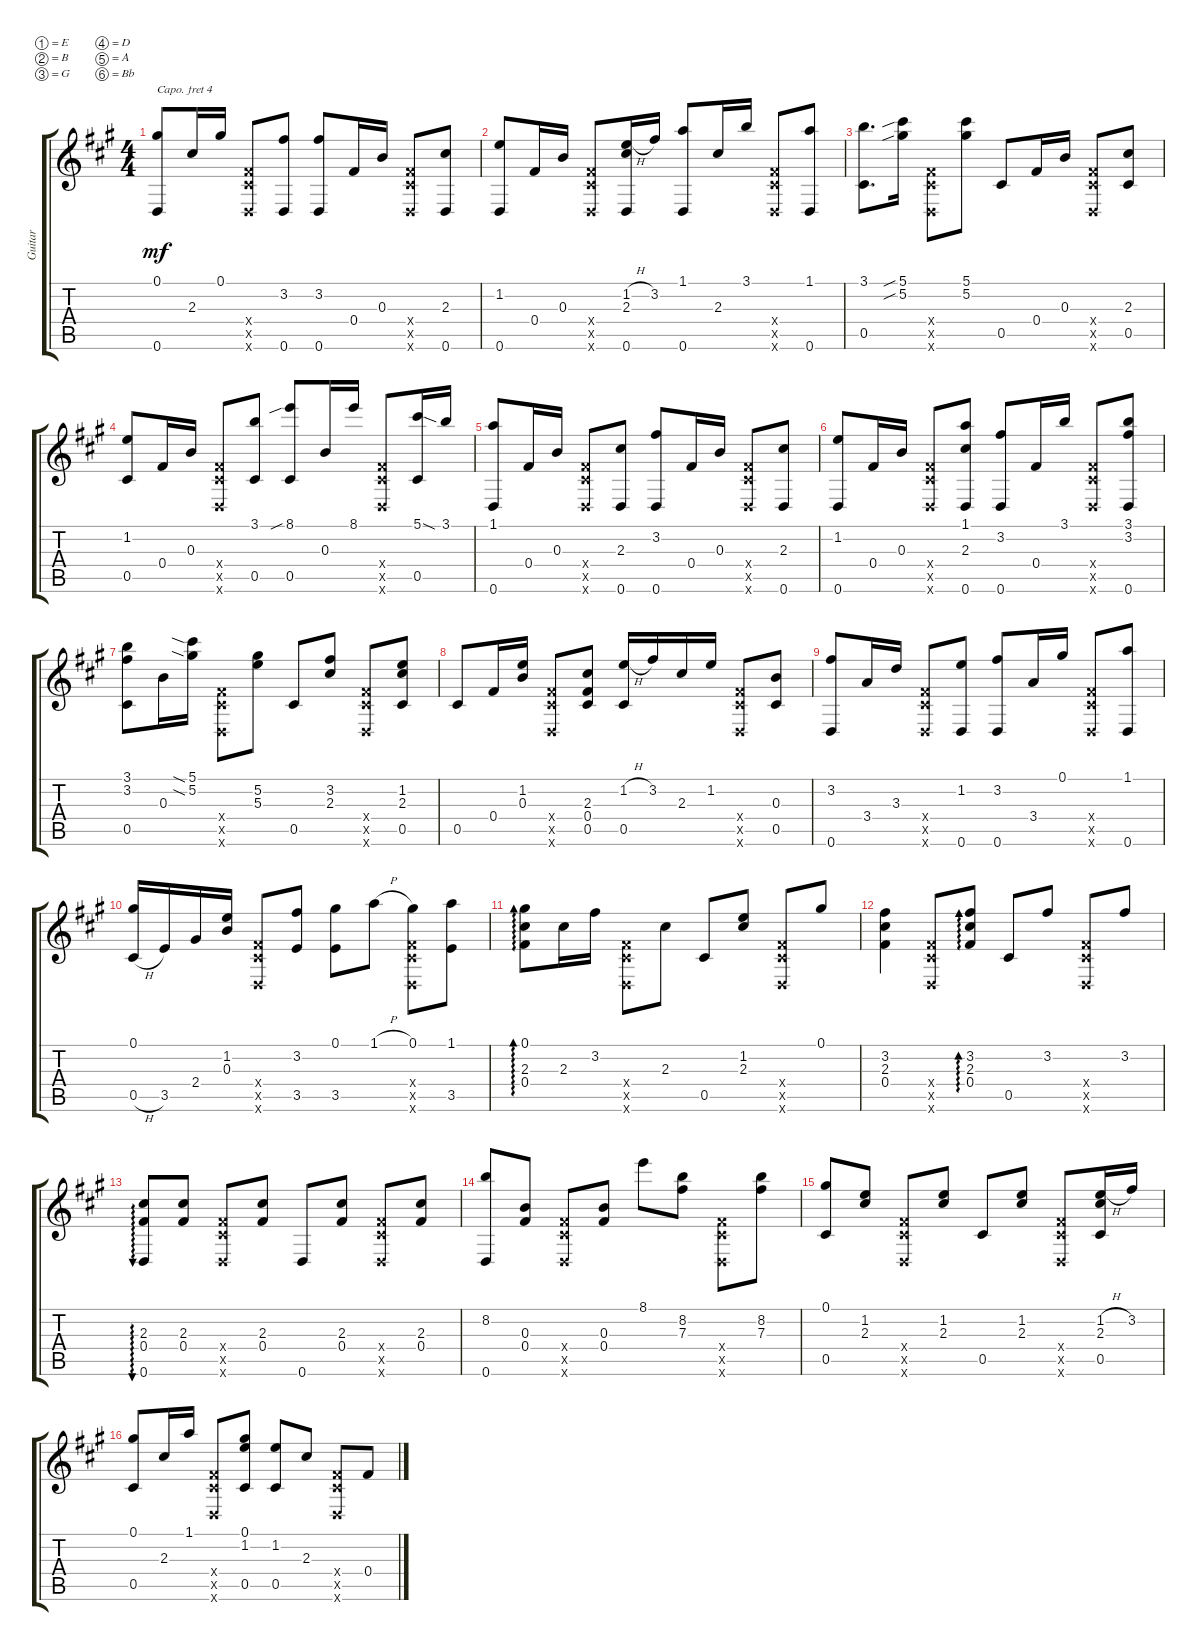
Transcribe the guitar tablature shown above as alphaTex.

\defaultSystemsLayout 4
\bracketExtendMode groupsimilarinstruments
\useSystemSignSeparator
\otherSystemsTrackNameOrientation horizontal
\chordDiagramsInScore
\track ("Guitarra" "Guitar") {instrument acousticguitarnylon}
\staff {score tabs}
\capo 4
\tuning (E4 B3 G3 D3 A2 Bb1)
\ts (4 4)
\tempo (105 hide)
\clef g2
\ks a
(0.1{acc #} 0.6{acc forcenatural}).8{dy mf beam Up} 2.3{acc #}.16{beam Up} 0.1{acc #}.16{beam Up} (0.6{x acc forcenatural} 0.5{x acc #} 0.4{x acc #}).8{beam Up} (3.2{acc #} 0.6{acc forcenatural}).8{beam Up} (3.2{acc #} 0.6{acc forcenatural}).8{beam Up} 0.4{acc #}.16{beam Up} 0.3{acc forcenatural}.16{beam Up} (0.6{x acc forcenatural} 0.4{x acc #} 0.5{x acc #}).8{beam Up} (2.3{acc #} 0.6{acc forcenatural}).8{beam Up} |
(1.2{acc forcenatural} 0.6{acc forcenatural}).8{beam Up} 0.4{acc #}.16{beam Up} 0.3{acc forcenatural}.16{beam Up} (0.6{x acc forcenatural} 0.5{x acc #} 0.4{x acc #}).8{beam Up} (1.2{h acc forcenatural} 2.3{acc #} 0.6{acc forcenatural}).16{beam Up} 3.2{acc #}.16{beam Up} (1.1{acc forcenatural} 0.6{acc forcenatural}).8{beam Up} 2.3{acc #}.16{beam Up} 3.1{acc forcenatural}.16{beam Up} (0.6{x acc forcenatural} 0.4{x acc #} 0.5{x acc #}).8{beam Up} (1.1{acc forcenatural} 0.6{acc forcenatural}).8{beam Up} |
(3.1{acc forcenatural} 0.5{acc #}).8{d beam Down} (5.2{sib acc #} 5.1{sib acc #}).16{beam Down} (0.6{x acc forcenatural} 0.5{x acc #} 0.4{x acc #}).8{beam Down} (5.1{acc #} 5.2{acc #}).8{beam Down} 0.5{acc #}.8{beam Up} 0.4{acc #}.16{beam Up} 0.3{acc forcenatural}.16{beam Up} (0.6{x acc forcenatural} 0.4{x acc #} 0.5{x acc #}).8{beam Up} (2.3{acc #} 0.5{acc #}).8{beam Up} |
(1.2{acc forcenatural} 0.5{acc #}).8{beam Up} 0.4{acc #}.16{beam Up} 0.3{acc forcenatural}.16{beam Up} (0.6{x acc forcenatural} 0.5{x acc #} 0.4{x acc #}).8{beam Up} (3.1{acc forcenatural} 0.5{acc #}).8{beam Up} (8.1{sib acc forcenatural} 0.5{acc #}).8{beam Up} 0.3{acc forcenatural}.16{beam Up} 8.1{acc forcenatural}.16{beam Up} (0.6{x acc forcenatural} 0.5{x acc #} 0.4{x acc #}).8{beam Up} (5.1{sod acc #} 0.5{acc #}).16{beam Up} 3.1{acc forcenatural}.16{beam Up} |
(1.1{acc forcenatural} 0.6{acc forcenatural}).8{beam Up} 0.4{acc #}.16{beam Up} 0.3{acc forcenatural}.16{beam Up} (0.4{x acc #} 0.5{x acc #} 0.6{x acc forcenatural}).8{beam Up} (2.3{acc #} 0.6{acc forcenatural}).8{beam Up} (3.2{acc #} 0.6{acc forcenatural}).8{beam Up} 0.4{acc #}.16{beam Up} 0.3{acc forcenatural}.16{beam Up} (0.6{x acc forcenatural} 0.4{x acc #} 0.5{x acc #}).8{beam Up} (2.3{acc #} 0.6{acc forcenatural}).8{beam Up} |
(1.2{acc forcenatural} 0.6{acc forcenatural}).8{beam Up} 0.4{acc #}.16{beam Up} 0.3{acc forcenatural}.16{beam Up} (0.6{x acc forcenatural} 0.5{x acc #} 0.4{x acc #}).8{beam Up} (2.3{acc #} 1.1{acc forcenatural} 0.6{acc forcenatural}).8{beam Up} (3.2{acc #} 0.6{acc forcenatural}).8{beam Up} 0.4{acc #}.16{beam Up} 3.1{acc forcenatural}.16{beam Up} (0.6{x acc forcenatural} 0.5{x acc #} 0.4{x acc #}).8{beam Up} (3.1{acc forcenatural} 3.2{acc #} 0.6{acc forcenatural}).8{beam Up} |
(3.1{acc forcenatural} 3.2{acc #} 0.5{acc #}).8{beam Down} 0.3{acc forcenatural}.16{beam Down} (5.1{sia acc #} 5.2{sia acc #}).16{beam Down} (0.6{x acc forcenatural} 0.5{x acc #} 0.4{x acc #}).8{beam Down} (5.2{acc #} 5.3{acc forcenatural}).8{beam Down} 0.5{acc #}.8{beam Up} (3.2{acc #} 2.3{acc #}).8{beam Up} (0.6{x acc forcenatural} 0.5{x acc #} 0.4{x acc #}).8{beam Up} (1.2{acc forcenatural} 2.3{acc #} 0.5{acc #}).8{beam Up} |
0.5{acc #}.8{beam Up} 0.4{acc #}.16{beam Up} (0.3{acc forcenatural} 1.2{acc forcenatural}).16{beam Up} (0.6{x acc forcenatural} 0.5{x acc #} 0.4{x acc #}).8{beam Up} (2.3{acc #} 0.4{acc #} 0.5{acc #}).8{beam Up} (1.2{h acc forcenatural} 0.5{acc #}).16{beam Up} 3.2{acc #}.16{beam Up} 2.3{acc #}.16{beam Up} 1.2{acc forcenatural}.16{beam Up} (0.6{x acc forcenatural} 0.5{x acc #} 0.4{x acc #}).8{beam Up} (0.3{acc forcenatural} 0.5{acc #}).8{beam Up} |
(3.2{acc #} 0.6{acc forcenatural}).8{beam Up} 3.4{acc forcenatural}.16{beam Up} 3.3{acc forcenatural}.16{beam Up} (0.6{x acc forcenatural} 0.5{x acc #} 0.4{x acc #}).8{beam Up} (1.2{acc forcenatural} 0.6{acc forcenatural}).8{beam Up} (3.2{acc #} 0.6{acc forcenatural}).8{beam Up} 3.4{acc forcenatural}.16{beam Up} 0.1{acc #}.16{beam Up} (0.6{x acc forcenatural} 0.5{x acc #} 0.4{x acc #}).8{beam Up} (1.1{acc forcenatural} 0.6{acc forcenatural}).8{beam Up} |
(0.1{acc #} 0.5{h acc #}).16{beam Up} 3.5{acc forcenatural}.16{beam Up} 2.4{acc #}.16{beam Up} (1.2{acc forcenatural} 0.3{acc forcenatural}).16{beam Up} (0.6{x acc forcenatural} 0.5{x acc #} 0.4{x acc #}).8{beam Up} (3.2{acc #} 3.5{acc forcenatural}).8{beam Up} (0.1{acc #} 3.5{acc forcenatural}).8{beam Down} 1.1{h acc forcenatural}.8{beam Down} (0.6{x acc forcenatural} 0.5{x acc #} 0.4{x acc #} 0.1{acc #}).8{beam Down} (1.1{acc forcenatural} 3.5{acc forcenatural}).8{beam Down} |
(2.3{acc #} 0.4{acc #} 0.1{acc #}).8{ad 0 beam Down} 2.3{acc #}.16{beam Down} 3.2{acc #}.16{beam Down} (0.5{x acc #} 0.4{x acc #} 0.6{x acc forcenatural}).8{beam Down} 2.3{acc #}.8{beam Down} 0.5{acc #}.8{beam Up} (1.2{acc forcenatural} 2.3{acc #}).8{beam Up} (0.6{x acc forcenatural} 0.5{x acc #} 0.4{x acc #}).8{beam Up} 0.1{acc #}.8{beam Up} |
(3.2{acc #} 2.3{acc #} 0.4{acc #}).4{beam Down} (0.6{x acc forcenatural} 0.5{x acc #} 0.4{x acc #}).8{beam Up} (2.3{acc #} 0.4{acc #} 3.2{acc #}).8{ad 0 beam Up} 0.5{acc #}.8{beam Up} 3.2{acc #}.8{beam Up} (0.6{x acc forcenatural} 0.5{x acc #} 0.4{x acc #}).8{beam Up} 3.2{acc #}.8{beam Up} |
(0.6{acc forcenatural} 2.3{acc #} 0.4{acc #}).8{au 0 beam Up} (2.3{acc #} 0.4{acc #}).8{beam Up} (0.6{x acc forcenatural} 0.5{x acc #} 0.4{x acc #}).8{beam Up} (2.3{acc #} 0.4{acc #}).8{beam Up} 0.6{acc forcenatural}.8{beam Up} (2.3{acc #} 0.4{acc #}).8{beam Up} (0.6{x acc forcenatural} 0.5{x acc #} 0.4{x acc #}).8{beam Up} (2.3{acc #} 0.4{acc #}).8{beam Up} |
(8.2{acc forcenatural} 0.6{acc forcenatural}).8{beam Up} (0.3{acc forcenatural} 0.4{acc #}).8{beam Up} (0.6{x acc forcenatural} 0.5{x acc #} 0.4{x acc #}).8{beam Up} (0.3{acc forcenatural} 0.4{acc #}).8{beam Up} 8.1{acc forcenatural}.8{beam Down} (8.2{acc forcenatural} 7.3{acc #}).8{beam Down} (0.6{x acc forcenatural} 0.5{x acc #} 0.4{x acc #}).8{beam Down} (8.2{acc forcenatural} 7.3{acc #}).8{beam Down} |
(0.1{acc #} 0.5{acc #}).8{beam Up} (1.2{acc forcenatural} 2.3{acc #}).8{beam Up} (0.6{x acc forcenatural} 0.5{x acc #} 0.4{x acc #}).8{beam Up} (2.3{acc #} 1.2{acc forcenatural}).8{beam Up} 0.5{acc #}.8{beam Up} (1.2{acc forcenatural} 2.3{acc #}).8{beam Up} (0.6{x acc forcenatural} 0.5{x acc #} 0.4{x acc #}).8{beam Up} (1.2{h acc forcenatural} 2.3{acc #} 0.5{acc #}).16{beam Up} 3.2{acc #}.16{beam Up} |
(0.1{acc #} 0.5{acc #}).8{beam Up} 2.3{acc #}.16{beam Up} 1.1{acc forcenatural}.16{beam Up} (0.6{x acc forcenatural} 0.5{x acc #} 0.4{x acc #}).8{beam Up} (0.1{acc #} 0.5{acc #} 1.2{acc forcenatural}).8{beam Up} (1.2{acc forcenatural} 0.5{acc #}).8{beam Up} 2.3{acc #}.8{beam Up} (0.6{x acc forcenatural} 0.5{x acc #} 0.4{x acc #}).8{beam Up} 0.4{acc #}.8{beam Up}
